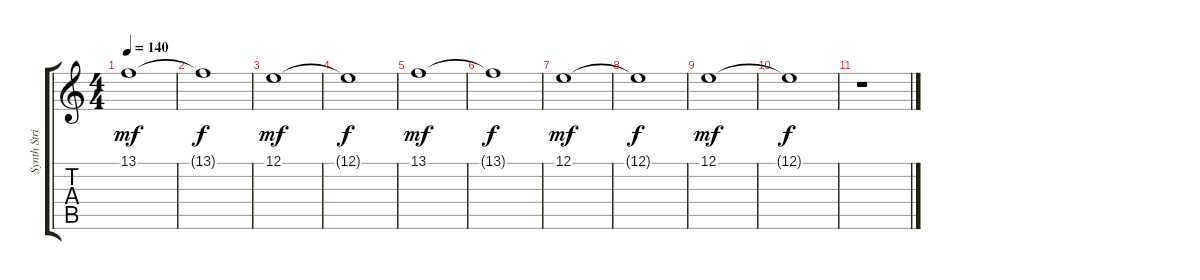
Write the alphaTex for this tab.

\track ("Synth Strings 2                     " "Synth Stri") {instrument seashore}
\staff {score tabs}
\tuning (E4 B3 G3 D3 A2 E2) {hide}
\ts (4 4)
\tempo 140
\clef g2
\ks c
13.1.1{dy mf} |
13.1{t}.1{dy f} |
12.1.1{dy mf} |
12.1{t}.1{dy f} |
13.1.1{dy mf} |
13.1{t}.1{dy f} |
12.1.1{dy mf} |
12.1{t}.1{dy f} |
12.1.1{dy mf} |
12.1{t}.1{dy f} |
r.1
